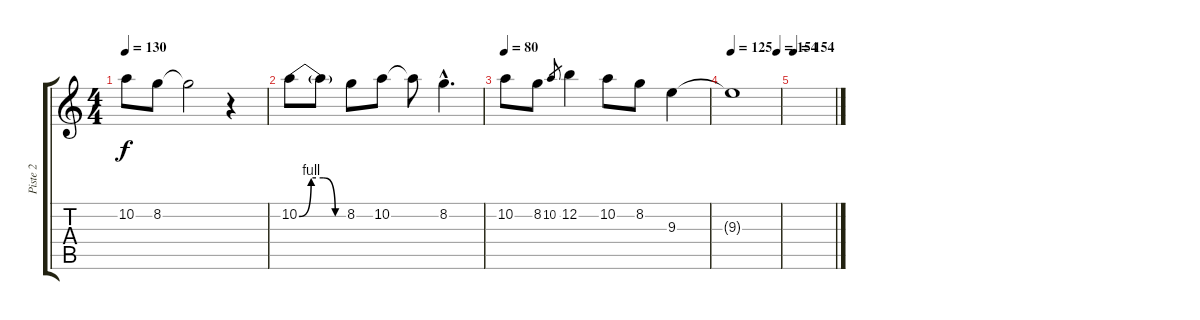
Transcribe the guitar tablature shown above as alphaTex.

\track ("Piste 2" "Piste 2") {instrument electricguitarjazz}
\staff {score tabs}
\tuning (E4 B3 G3 D3 A2 E2) {hide}
\ts (4 4)
\tempo 130
\clef g2
\ks c
10.2.8{dy f} 8.2.8 8.2{t}.2 r.4 |
10.2{be (custom 0 0 15 4 30 4 45 0 60 0)}.8 10.2{t}.8 8.2.8 10.2.8 10.2{t}.8 8.2{hac}.4{d} |
\tempo 80
10.2.8 8.2.8 10.2.8{gr} 12.2.4 10.2.8 8.2.8 9.3.4 |
\tempo 125
\tempo (154 0.9375)
9.3{t}.1 |
\tempo 154
